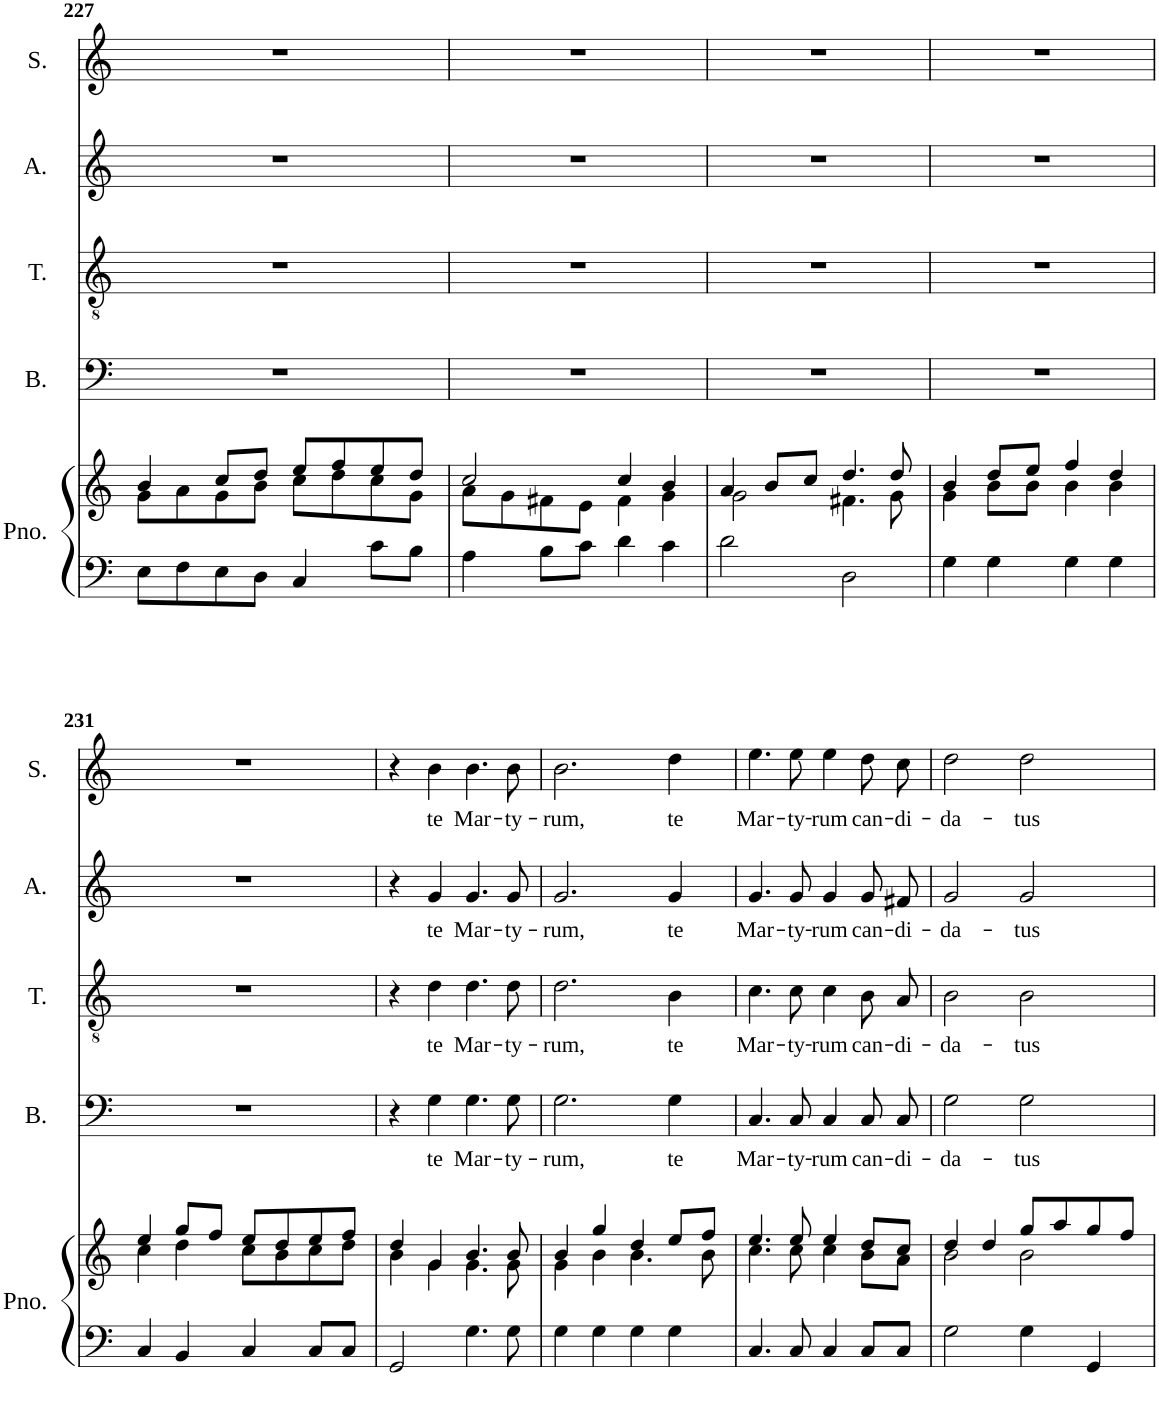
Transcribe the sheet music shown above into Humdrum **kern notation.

**kern	**kern	**kern	**text	**kern	**text	**kern	**text	**kern	**text
*part5	*part5	*part4	*part4	*part3	*part3	*part2	*part2	*part1	*part1
*staff6	*staff5	*staff4	*staff4	*staff3	*staff3	*staff2	*staff2	*staff1	*staff1
*I"Piano	*	*I"Bass	*	*I"Tenor	*	*I"Alto	*	*I"Soprano	*
*I'Pno.	*	*I'B.	*	*I'T.	*	*I'A.	*	*I'S.	*
!!LO:PB:g=z
*clefF4	*clefG2	*clefF4	*	*clefGv2	*	*clefG2	*	*clefG2	*
*k[]	*k[]	*k[]	*	*k[]	*	*k[]	*	*k[]	*
*M2/2	*M2/2	*M2/2	*	*M2/2	*	*M2/2	*	*M2/2	*
=227	=227	=227	=227	=227	=227	=227	=227	=227	=227
*	*^	*	*	*	*	*	*	*	*
8E\L	4b/	8g\L	1r	.	1r	.	1r	.	1r	.
8F\	.	8a\	.	.	.	.	.	.	.	.
8E\	8cc/L	8g\	.	.	.	.	.	.	.	.
8D\J	8dd/J	8b\J	.	.	.	.	.	.	.	.
4C/	8ee/L	8cc\L	.	.	.	.	.	.	.	.
.	8ff/	8dd\	.	.	.	.	.	.	.	.
8c\L	8ee/	8cc\	.	.	.	.	.	.	.	.
8B\J	8dd/J	8g\J	.	.	.	.	.	.	.	.
=228	=228	=228	=228	=228	=228	=228	=228	=228	=228	=228
4A\	2cc/	8a\L	1r	.	1r	.	1r	.	1r	.
.	.	8g\	.	.	.	.	.	.	.	.
8B\L	.	8f#X\	.	.	.	.	.	.	.	.
8c\J	.	8e\J	.	.	.	.	.	.	.	.
4d\	4cc/	4f#\	.	.	.	.	.	.	.	.
4c\	4b/	4g\	.	.	.	.	.	.	.	.
=229	=229	=229	=229	=229	=229	=229	=229	=229	=229	=229
2d\	4a/	2g\	1r	.	1r	.	1r	.	1r	.
.	8b/L	.	.	.	.	.	.	.	.	.
.	8cc/J	.	.	.	.	.	.	.	.	.
2D\	4.dd/	4.f#X\	.	.	.	.	.	.	.	.
.	8dd/	8g\	.	.	.	.	.	.	.	.
=230	=230	=230	=230	=230	=230	=230	=230	=230	=230	=230
4G\	4b/	4g\	1r	.	1r	.	1r	.	1r	.
4G\	8dd/L	8b\L	.	.	.	.	.	.	.	.
.	8ee/J	8b\J	.	.	.	.	.	.	.	.
4G\	4ff/	4b\	.	.	.	.	.	.	.	.
4G\	4dd/	4b\	.	.	.	.	.	.	.	.
!!LO:LB:g=z
=231	=231	=231	=231	=231	=231	=231	=231	=231	=231	=231
4C/	4ee/	4cc\	1r	.	1r	.	1r	.	1r	.
4BB/	8gg/L	4dd\	.	.	.	.	.	.	.	.
.	8ff/J	.	.	.	.	.	.	.	.	.
4C/	8ee/L	8cc\L	.	.	.	.	.	.	.	.
.	8dd/	8b\	.	.	.	.	.	.	.	.
8C/L	8ee/	8cc\	.	.	.	.	.	.	.	.
8C/J	8ff/J	8dd\J	.	.	.	.	.	.	.	.
=232	=232	=232	=232	=232	=232	=232	=232	=232	=232	=232
2GG/	4dd/	4b\	4r	.	4r	.	4r	.	4r	.
!	!	!	!	!LO:LY:b	!	!LO:LY:b	!	!LO:LY:b	!	!LO:LY:b
.	4g/	4g\	4G\	te	4d\	te	4g/	te	4b\	te
!	!	!	!	!LO:LY:b	!	!LO:LY:b	!	!LO:LY:b	!	!LO:LY:b
4.G\	4.b/	4.g\	4.G\	Mar-	4.d\	Mar-	4.g/	Mar-	4.b\	Mar-
!	!	!	!	!LO:LY:b	!	!LO:LY:b	!	!LO:LY:b	!	!LO:LY:b
8G\	8b/	8g\	8G\	-ty-	8d\	-ty-	8g/	-ty-	8b\	-ty-
=233	=233	=233	=233	=233	=233	=233	=233	=233	=233	=233
!	!	!	!	!LO:LY:b	!	!LO:LY:b	!	!LO:LY:b	!	!LO:LY:b
4G\	4b/	4g\	2.G\	-rum,	2.d\	-rum,	2.g/	-rum,	2.b\	-rum,
4G\	4gg/	4b\	.	.	.	.	.	.	.	.
4G\	4dd/	4.b\	.	.	.	.	.	.	.	.
!	!	!	!	!LO:LY:b	!	!LO:LY:b	!	!LO:LY:b	!	!LO:LY:b
4G\	8ee/L	.	4G\	te	4B\	te	4g/	te	4dd\	te
.	8ff/J	8b\	.	.	.	.	.	.	.	.
=234	=234	=234	=234	=234	=234	=234	=234	=234	=234	=234
!	!	!	!	!LO:LY:b	!	!LO:LY:b	!	!LO:LY:b	!	!LO:LY:b
4.C/	4.ee/	4.cc\	4.C/	Mar-	4.c\	Mar-	4.g/	Mar-	4.ee\	Mar-
!	!	!	!	!LO:LY:b	!	!LO:LY:b	!	!LO:LY:b	!	!LO:LY:b
8C/	8ee/	8cc\	8C/	-ty-	8c\	-ty-	8g/	-ty-	8ee\	-ty-
!	!	!	!	!LO:LY:b	!	!LO:LY:b	!	!LO:LY:b	!	!LO:LY:b
4C/	4ee/	4cc\	4C/	-rum	4c\	-rum	4g/	-rum	4ee\	-rum
!	!	!	!	!LO:LY:b	!	!LO:LY:b	!	!LO:LY:b	!	!LO:LY:b
8C/L	8dd/L	8b\L	8C/L	can-	8B/L	can-	8g/L	can-	8dd\L	can-
!	!	!	!	!LO:LY:b	!	!LO:LY:b	!	!LO:LY:b	!	!LO:LY:b
8C/J	8cc/J	8a\J	8C/J	-di-	8A/J	-di-	8f#X/J	-di-	8cc\J	-di-
=235	=235	=235	=235	=235	=235	=235	=235	=235	=235	=235
!	!	!	!	!LO:LY:b	!	!LO:LY:b	!	!LO:LY:b	!	!LO:LY:b
2G\	4dd/	2b\	2G\	-da-	2B\	-da-	2g/	-da-	2dd\	-da-
.	4dd/	.	.	.	.	.	.	.	.	.
!	!	!	!	!LO:LY:b	!	!LO:LY:b	!	!LO:LY:b	!	!LO:LY:b
4G\	8gg/L	2b\	2G\	-tus	2B\	-tus	2g/	-tus	2dd\	-tus
.	8aa/	.	.	.	.	.	.	.	.	.
4GG/	8gg/	.	.	.	.	.	.	.	.	.
.	8ff/J	.	.	.	.	.	.	.	.	.
*	*v	*v	*	*	*	*	*	*	*	*
=	=	=	=	=	=	=	=	=	=
*-	*-	*-	*-	*-	*-	*-	*-	*-	*-
